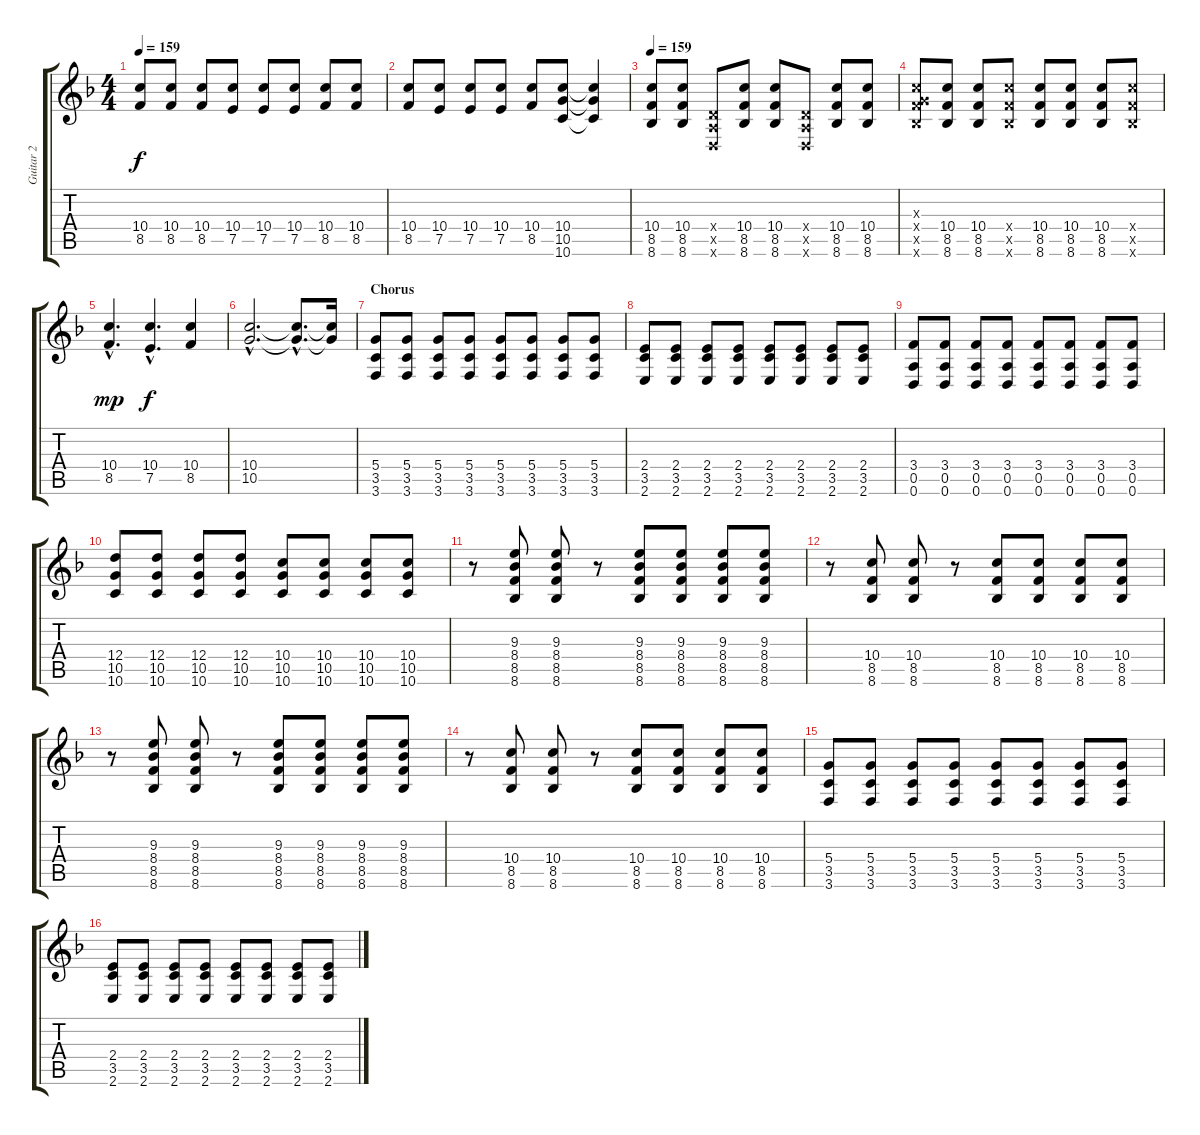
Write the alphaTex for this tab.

\track ("Guitar 2" "Guitar 2") {instrument distortionguitar}
\staff {score tabs}
\tuning (E4 B3 G3 D3 A2 D2) {hide}
\ts (4 4)
\tempo 159
\clef g2
\ks f
(10.4 8.5).8{dy f} (10.4 8.5).8 (10.4 8.5).8 (10.4 7.5).8 (10.4 7.5).8 (10.4 7.5).8 (10.4 8.5).8 (10.4 8.5).8 |
(10.4 8.5).8 (10.4 7.5).8 (10.4 7.5).8 (10.4 7.5).8 (10.4 8.5).8 (10.4 10.5 10.6).8 (10.4{t} 10.5{t} 10.6{t}).4 |
\tempo 159
(10.4 8.5 8.6).8{volume 12 instrument distortionguitar} (10.4 8.5 8.6).8 (0.4{x} 0.5{x} 0.6{x}).8 (10.4 8.5 8.6).8 (10.4 8.5 8.6).8 (0.4{x} 0.5{x} 0.6{x}).8 (10.4 8.5 8.6).8 (10.4 8.5 8.6).8 |
(0.3{x} 10.4{x} 8.5{x} 8.6{x}).8{instrument distortionguitar} (10.4 8.5 8.6).8 (10.4 8.5 8.6).8 (10.4{x} 8.5{x} 8.6{x}).8 (10.4 8.5 8.6).8 (10.4 8.5 8.6).8 (10.4 8.5 8.6).8 (10.4{x} 8.5{x} 8.6{x}).8 |
(10.4{hac} 8.5{hac}).4{d dy mp} (10.4{hac} 7.5{hac}).4{d dy f} (10.4 8.5).4 |
(10.4{hac} 10.5{hac}).2{d} (10.4{hac t} 10.5{hac t}).8{d} (10.4{t} 10.5{t}).16 |
\section ("" "Chorus")
(5.4 3.5 3.6).8{volume 10} (5.4 3.5 3.6).8 (5.4 3.5 3.6).8 (5.4 3.5 3.6).8 (5.4 3.5 3.6).8 (5.4 3.5 3.6).8 (5.4 3.5 3.6).8 (5.4 3.5 3.6).8 |
(2.4 3.5 2.6).8 (2.4 3.5 2.6).8 (2.4 3.5 2.6).8 (2.4 3.5 2.6).8 (2.4 3.5 2.6).8 (2.4 3.5 2.6).8 (2.4 3.5 2.6).8 (2.4 3.5 2.6).8 |
(3.4 0.5 0.6).8 (3.4 0.5 0.6).8 (3.4 0.5 0.6).8 (3.4 0.5 0.6).8 (3.4 0.5 0.6).8 (3.4 0.5 0.6).8 (3.4 0.5 0.6).8 (3.4 0.5 0.6).8 |
(12.4 10.5 10.6).8 (12.4 10.5 10.6).8 (12.4 10.5 10.6).8 (12.4 10.5 10.6).8 (10.4 10.5 10.6).8 (10.4 10.5 10.6).8 (10.4 10.5 10.6).8 (10.4 10.5 10.6).8 |
r.8 (9.3 8.4 8.5 8.6).8 (9.3 8.4 8.5 8.6).8 r.8 (9.3 8.4 8.5 8.6).8 (9.3 8.4 8.5 8.6).8 (9.3 8.4 8.5 8.6).8 (9.3 8.4 8.5 8.6).8 |
r.8 (10.4 8.5 8.6).8 (10.4 8.5 8.6).8 r.8 (10.4 8.5 8.6).8 (10.4 8.5 8.6).8 (10.4 8.5 8.6).8 (10.4 8.5 8.6).8 |
r.8 (9.3 8.4 8.5 8.6).8 (9.3 8.4 8.5 8.6).8 r.8 (9.3 8.4 8.5 8.6).8 (9.3 8.4 8.5 8.6).8 (9.3 8.4 8.5 8.6).8 (9.3 8.4 8.5 8.6).8 |
r.8 (10.4 8.5 8.6).8 (10.4 8.5 8.6).8 r.8 (10.4 8.5 8.6).8 (10.4 8.5 8.6).8 (10.4 8.5 8.6).8 (10.4 8.5 8.6).8 |
(5.4 3.5 3.6).8 (5.4 3.5 3.6).8 (5.4 3.5 3.6).8 (5.4 3.5 3.6).8 (5.4 3.5 3.6).8 (5.4 3.5 3.6).8 (5.4 3.5 3.6).8 (5.4 3.5 3.6).8 |
(2.4 3.5 2.6).8 (2.4 3.5 2.6).8 (2.4 3.5 2.6).8 (2.4 3.5 2.6).8 (2.4 3.5 2.6).8 (2.4 3.5 2.6).8 (2.4 3.5 2.6).8 (2.4 3.5 2.6).8
